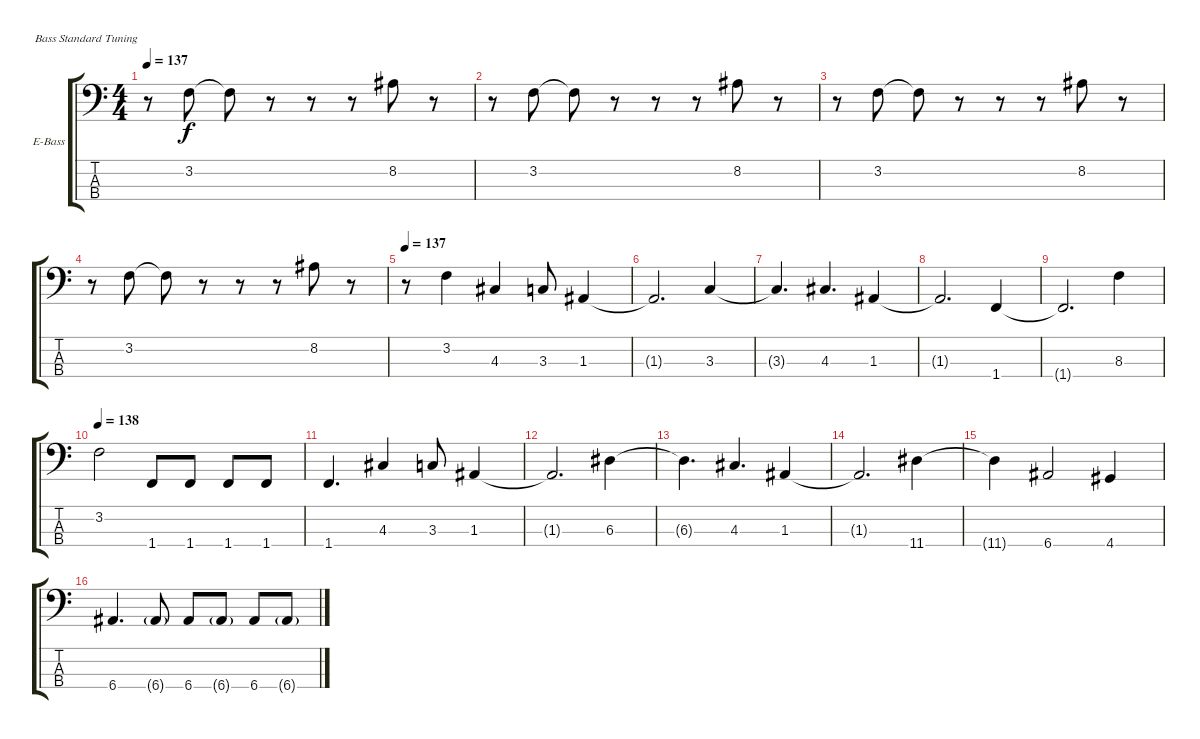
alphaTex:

\defaultSystemsLayout 4
\bracketExtendMode groupsimilarinstruments
\firstSystemTrackNameOrientation horizontal
\otherSystemsTrackNameOrientation horizontal
\track ("Andreoli Bass" "E-Bass") {instrument electricbassfinger}
\staff {score tabs}
\tuning (G2 D2 A1 E1)
\ts (4 4)
\tempo 137
\clef f4
\ks c
r.8{dy f} 3.2.8 3.2{t}.8 r.8 r.8 r.8 8.2.8 r.8 |
r.8 3.2.8 3.2{t}.8 r.8 r.8 r.8 8.2.8 r.8 |
r.8 3.2.8 3.2{t}.8 r.8 r.8 r.8 8.2.8 r.8 |
r.8 3.2.8 3.2{t}.8 r.8 r.8 r.8 8.2.8 r.8 |
\tempo 137
r.8 3.2.4 4.3.4 3.3.8 1.3.4 |
1.3{t}.2{d} 3.3.4 |
3.3{t}.4{d} 4.3.4{d} 1.3.4 |
1.3{t}.2{d} 1.4.4 |
1.4{t}.2{d} 8.3.4 |
\tempo 138
3.2.2 1.4.8 1.4.8 1.4.8 1.4.8 |
1.4.4{d} 4.3.4 3.3.8 1.3.4 |
1.3{t}.2{d} 6.3.4 |
6.3{t}.4{d} 4.3.4{d} 1.3.4 |
1.3{t}.2{d} 11.4.4 |
11.4{t}.4 6.4.2 4.4.4 |
6.4.4{d} 6.4{g}.8 6.4.8 6.4{g}.8 6.4.8 6.4{g}.8
